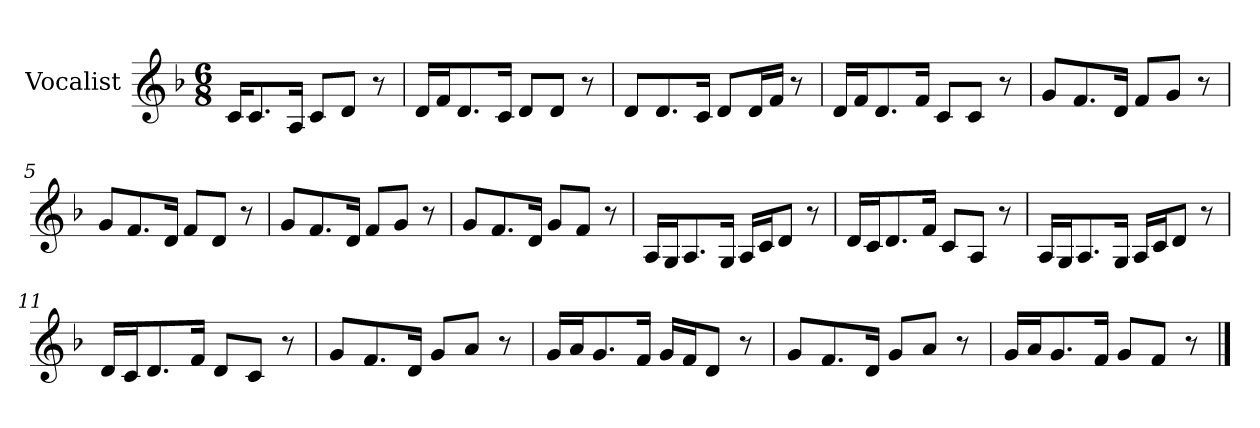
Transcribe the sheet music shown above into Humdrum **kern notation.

**kern
*part1
*staff1
*I"Vocalist
*k[b-]
*F:
*M6/8
=
16cKL
8.c
16AJk
8cL
8dJ
8r
=1
16dLL
16fJ
8.d
16cJk
8dL
8dJ
8r
=2
8dL
8.d
16cJk
8dL
16dL
16fJJ
8r
=3
16dLL
16fJ
8.d
16fJk
8cL
8cJ
8r
=4
8gL
8.f
16dJk
8fL
8gJ
8r
=5
8gL
8.f
16dJk
8fL
8dJ
8r
=6
8gL
8.f
16dJk
8fL
8gJ
8r
=7
8gL
8.f
16dJk
8gL
8fJ
8r
=8
16ALL
16GJ
8.A
16GJk
16ALL
16cJ
8dJ
8r
=9
16dLL
16cJ
8.d
16fJk
8cL
8AJ
8r
=10
16ALL
16GJ
8.A
16GJk
16ALL
16cJ
8dJ
8r
=11
16dLL
16cJ
8.d
16fJk
8dL
8cJ
8r
=12
8gL
8.f
16dJk
8gL
8aJ
8r
=13
16gLL
16aJ
8.g
16fJk
16gLL
16fJ
8dJ
8r
=14
8gL
8.f
16dJk
8gL
8aJ
8r
=15
16gLL
16aJ
8.g
16fJk
8gL
8fJ
8r
==
*-
